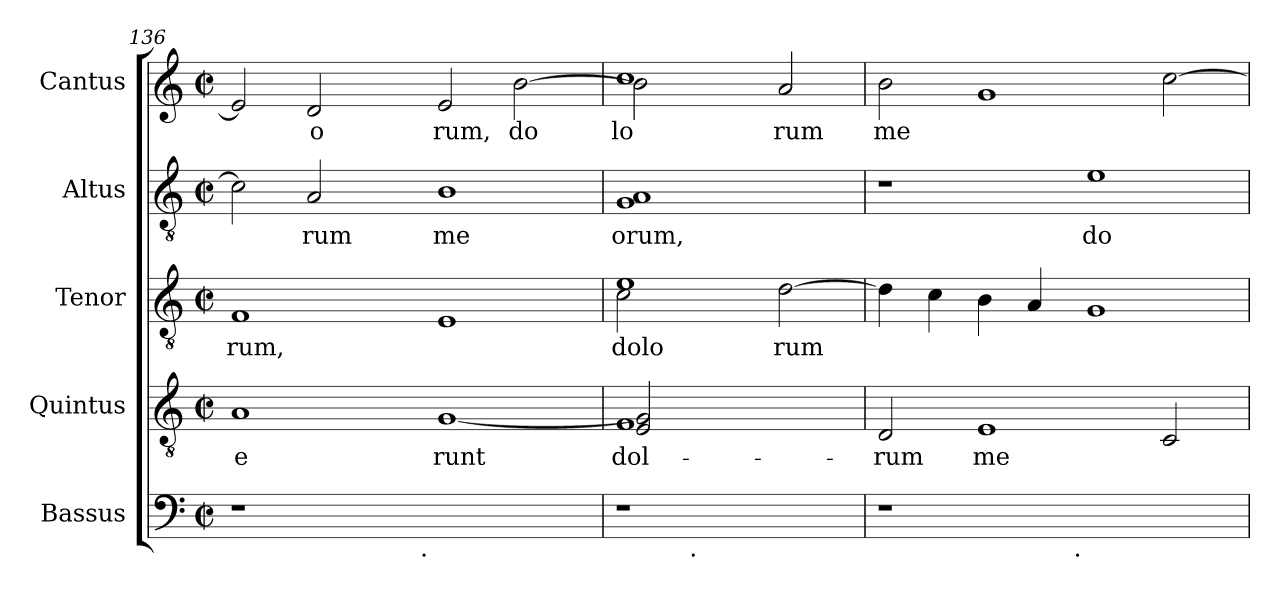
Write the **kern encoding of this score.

**kern	**kern	**text	**kern	**text	**kern	**text	**kern	**text
*part5	*part4	*part4	*part3	*part3	*part2	*part2	*part1	*part1
*staff5	*staff4	*staff4	*staff3	*staff3	*staff2	*staff2	*staff1	*staff1
*I"Bassus	*I"Quintus	*	*I"Tenor	*	*I"Altus	*	*I"Cantus	*
*clefF4	*clefGv2	*	*clefGv2	*	*clefGv2	*	*clefG2	*
*k[]	*k[]	*	*k[]	*	*k[]	*	*k[]	*
*C:	*C:	*	*C:	*	*C:	*	*C:	*
*M2/2	*M2/2	*	*M2/2	*	*M2/2	*	*M2/2	*
*met(c|)	*met(c|)	*	*met(c|)	*	*met(c|)	*	*met(c|)	*
=136	=136	=136	=136	=136	=136	=136	=136	=136
!	!	!LO:LY:b:cj	!	!LO:LY:b:cj	!	!LO:LY:b:cj	!	!LO:LY:b:cj
*^	*	*	*	*	*	*	*	*
1r	2ryy	1A	e	1F	rum,	2c\]	.	2e/]	.
!	!	!	!	!	!	!	!LO:LY:b:cj	!	!LO:LY:b:cj
.	4ryy	.	.	.	.	2A/	rum	2d/	o
.	8ryy	.	.	.	.	.	.	.	.
.	16ryy	.	.	.	.	.	.	.	.
.	64ryy	.	.	.	.	.	.	.	.
!	!LO:TX:b:t=.	!	!	!	!	!	!	!	!
.	1ryy	.	.	.	.	.	.	.	.
!	!	!	!LO:LY:b:cj	!	!LO:LY:b:cj	!	!LO:LY:b:cj	!	!LO:LY:b:cj
1ryy	.	[<1G	runt	1E	.	1B	me	2e/	rum,
!	!	!	!	!	!	!	!	!	!LO:LY:b:cj
.	.	.	.	.	.	.	.	[<2b\	do
.	32.ryy	.	.	.	.	.	.	.	.
!!LO:PB:g=z
=137	=137	=137	=137	=137	=137	=137	=137	=137	=137
*	*	*^	*	*	*	*	*	*	*
!	!	!	!	!LO:LY:b:cj	!	!LO:LY:b:cj	!	!LO:LY:b:cj	!	!LO:LY:b:cj
*	*	*	*	*	*^	*	*	*	*^	*
1r	4...ryy	1F	2G/] 2E/	dol-	1e	2c\	dolo	1G 1A	orum,	1cc	2b\]	lo
!	!LO:TX:b:t=.	!	!	!	!	!	!	!	!	!	!	!
.	1ryy	.	.	.	.	.	.	.	.	.	.	.
.	.	.	2ryy	.	.	1ryy	.	.	.	.	1ryy	.
!	!	!	!	!	!	!	!LO:LY:b:cj	!	!	!	!	!LO:LY:b:cj
2ryy	.	2ryy	2ryy	.	[>2d\	.	rum	2ryy	.	2a/	.	rum
.	32ryy	.	.	.	.	.	.	.	.	.	.	.
=138	=138	=138	=138	=138	=138	=138	=138	=138	=138	=138	=138	=138
!	!	!	!	!LO:LY:b:cj	!	!	!LO:LY:b:cj	!	!	!	!	!LO:LY:b:cj
*	*	*v	*v	*	*	*	*	*	*	*v	*v	*
*	*	*	*	*v	*v	*	*	*	*	*
1r	2ryy	2D/	-rum	4d\]	.	1r	.	2b\	me
!	!	!	!	!	!LO:LY:b:cj	!	!	!	!
.	.	.	.	4c\	.	.	.	.	.
!	!	!	!LO:LY:b:cj	!	!LO:LY:b:cj	!	!	!	!LO:LY:b:cj
.	4...ryy	1E	me-	4B\	.	.	.	1g	.
!	!	!	!	!	!LO:LY:b:cj	!	!	!	!
.	.	.	.	4A/	.	.	.	.	.
!	!LO:TX:b:t=.	!	!	!	!	!	!	!	!
.	1ryy	.	.	.	.	.	.	.	.
!	!	!	!	!	!LO:LY:b:cj	!	!LO:LY:b:cj	!	!
1ryy	.	.	.	1G	.	1e	do	.	.
!	!	!	!LO:LY:b:cj	!	!	!	!	!	!LO:LY:b:cj
.	.	2C/	--	.	.	.	.	[>2cc\	.
.	32ryy	.	.	.	.	.	.	.	.
*v	*v	*	*	*	*	*	*	*	*
=	=	=	=	=	=	=	=	=
*-	*-	*-	*-	*-	*-	*-	*-	*-
